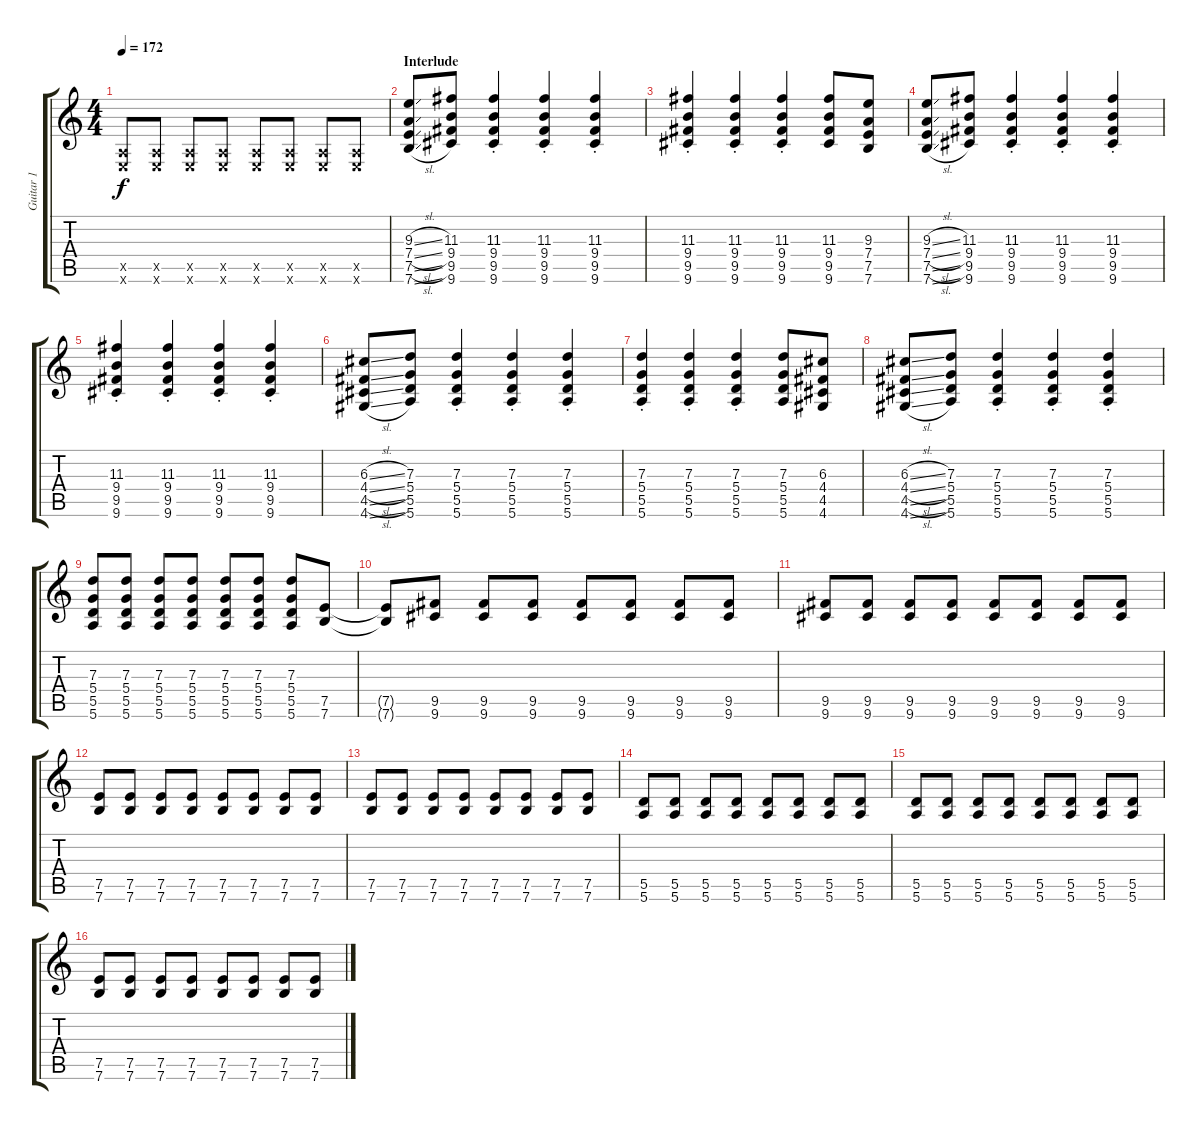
\track ("Guitar 1" "Guitar 1") {instrument electricguitarclean}
\staff {score tabs}
\tuning (E4 B3 G3 D3 A2 E2) {hide}
\ts (4 4)
\tempo 172
\clef g2
\ks c
(0.5{x} 0.6{x}).8{dy f} (0.5{x} 0.6{x}).8 (0.5{x} 0.6{x}).8 (0.5{x} 0.6{x}).8 (0.5{x} 0.6{x}).8 (0.5{x} 0.6{x}).8 (0.5{x} 0.6{x}).8 (0.5{x} 0.6{x}).8 |
\section ("" "Interlude")
(9.3{sl} 7.4{sl} 7.5{sl} 7.6{sl}).8 (11.3 9.4 9.5 9.6).8 (11.3{st} 9.4{st} 9.5{st} 9.6{st}).4 (11.3{st} 9.4{st} 9.5{st} 9.6{st}).4 (11.3{st} 9.4{st} 9.5{st} 9.6{st}).4 |
(11.3{st} 9.4{st} 9.5{st} 9.6{st}).4 (11.3{st} 9.4{st} 9.5{st} 9.6{st}).4 (11.3{st} 9.4{st} 9.5{st} 9.6{st}).4 (11.3 9.4 9.5 9.6).8 (9.3 7.4 7.5 7.6).8 |
(9.3{sl} 7.4{sl} 7.5{sl} 7.6{sl}).8 (11.3 9.4 9.5 9.6).8 (11.3{st} 9.4{st} 9.5{st} 9.6{st}).4 (11.3{st} 9.4{st} 9.5{st} 9.6{st}).4 (11.3{st} 9.4{st} 9.5{st} 9.6{st}).4 |
(11.3{st} 9.4{st} 9.5{st} 9.6{st}).4 (11.3{st} 9.4{st} 9.5{st} 9.6{st}).4 (11.3{st} 9.4{st} 9.5{st} 9.6{st}).4 (11.3{st} 9.4{st} 9.5{st} 9.6{st}).4 |
(6.3{sl} 4.4{sl} 4.5{sl} 4.6{sl}).8 (7.3 5.4 5.5 5.6).8 (7.3{st} 5.4{st} 5.5{st} 5.6{st}).4 (7.3{st} 5.4{st} 5.5{st} 5.6{st}).4 (7.3{st} 5.4{st} 5.5{st} 5.6{st}).4 |
(7.3{st} 5.4{st} 5.5{st} 5.6{st}).4 (7.3{st} 5.4{st} 5.5{st} 5.6{st}).4 (7.3{st} 5.4{st} 5.5{st} 5.6{st}).4 (7.3 5.4 5.5 5.6).8 (6.3 4.4 4.5 4.6).8 |
(6.3{sl} 4.4{sl} 4.5{sl} 4.6{sl}).8 (7.3 5.4 5.5 5.6).8 (7.3{st} 5.4{st} 5.5{st} 5.6{st}).4 (7.3{st} 5.4{st} 5.5{st} 5.6{st}).4 (7.3{st} 5.4{st} 5.5{st} 5.6{st}).4 |
(7.3 5.4 5.5 5.6).8 (7.3 5.4 5.5 5.6).8 (7.3 5.4 5.5 5.6).8 (7.3 5.4 5.5 5.6).8 (7.3 5.4 5.5 5.6).8 (7.3 5.4 5.5 5.6).8 (7.3 5.4 5.5 5.6).8 (7.5 7.6).8 |
(7.5{t} 7.6{t}).8 (9.5 9.6).8 (9.5 9.6).8 (9.5 9.6).8 (9.5 9.6).8 (9.5 9.6).8 (9.5 9.6).8 (9.5 9.6).8 |
(9.5 9.6).8 (9.5 9.6).8 (9.5 9.6).8 (9.5 9.6).8 (9.5 9.6).8 (9.5 9.6).8 (9.5 9.6).8 (9.5 9.6).8 |
(7.5 7.6).8 (7.5 7.6).8 (7.5 7.6).8 (7.5 7.6).8 (7.5 7.6).8 (7.5 7.6).8 (7.5 7.6).8 (7.5 7.6).8 |
(7.5 7.6).8 (7.5 7.6).8 (7.5 7.6).8 (7.5 7.6).8 (7.5 7.6).8 (7.5 7.6).8 (7.5 7.6).8 (7.5 7.6).8 |
(5.5 5.6).8 (5.5 5.6).8 (5.5 5.6).8 (5.5 5.6).8 (5.5 5.6).8 (5.5 5.6).8 (5.5 5.6).8 (5.5 5.6).8 |
(5.5 5.6).8 (5.5 5.6).8 (5.5 5.6).8 (5.5 5.6).8 (5.5 5.6).8 (5.5 5.6).8 (5.5 5.6).8 (5.5 5.6).8 |
(7.5 7.6).8 (7.5 7.6).8 (7.5 7.6).8 (7.5 7.6).8 (7.5 7.6).8 (7.5 7.6).8 (7.5 7.6).8 (7.5 7.6).8
